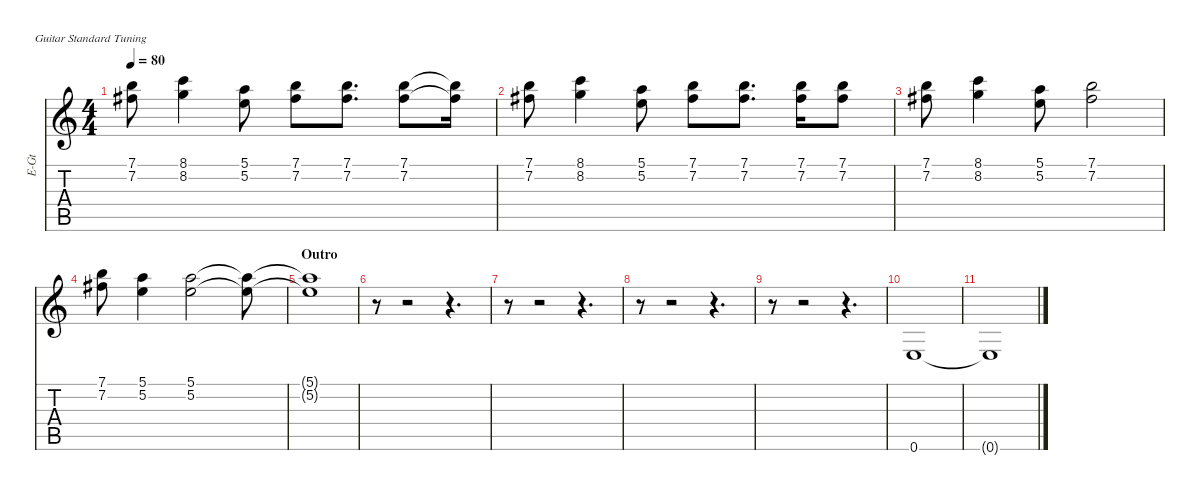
\hideDynamics
\bracketExtendMode nobrackets
\otherSystemsTrackNameOrientation horizontal
\track ("Guitar1" "E-Gt") {instrument distortionguitar}
\staff {score tabs}
\tuning (E4 B3 G3 D3 A2 E2)
\ts (4 4)
\tempo 80
\clef g2
\ks c
(7.1 7.2{acc #}).8{dy f beam Down} (8.1 8.2).4{beam Down} (5.1 5.2).8{beam Down} (7.1 7.2{acc #}).8{beam Down} (7.1 7.2{acc #}).8{d beam Down} (7.1 7.2{acc #}).8{beam Down} (7.1{t} 7.2{t acc #}).16{beam Down} |
(7.1 7.2{acc #}).8{beam Down} (8.1 8.2).4{beam Down} (5.1 5.2).8{beam Down} (7.1 7.2{acc #}).8{beam Down} (7.1 7.2{acc #}).8{d beam Down} (7.1 7.2{acc #}).16{beam Down} (7.1 7.2{acc #}).8{beam Down} |
(7.1 7.2{acc #}).8{beam Down} (8.1 8.2).4{beam Down} (5.1 5.2).8{beam Down} (7.1 7.2{acc #}).2{beam Down} |
(7.1 7.2{acc #}).8{beam Down} (5.1 5.2).4{beam Down} (5.1 5.2).2{beam Down} (5.1{t} 5.2{t}).8{beam Down} |
\section ("" "Outro")
(5.1{t} 5.2{t}).1{beam Down} |
r.8{beam Down} r.2{beam Down} r.4{d beam Down} |
r.8{beam Down} r.2{beam Down} r.4{d beam Down} |
r.8{beam Down} r.2{beam Down} r.4{d beam Down} |
r.8{beam Down} r.2{beam Down} r.4{d beam Down} |
0.6.1{beam Up} |
0.6{t}.1{beam Up}
